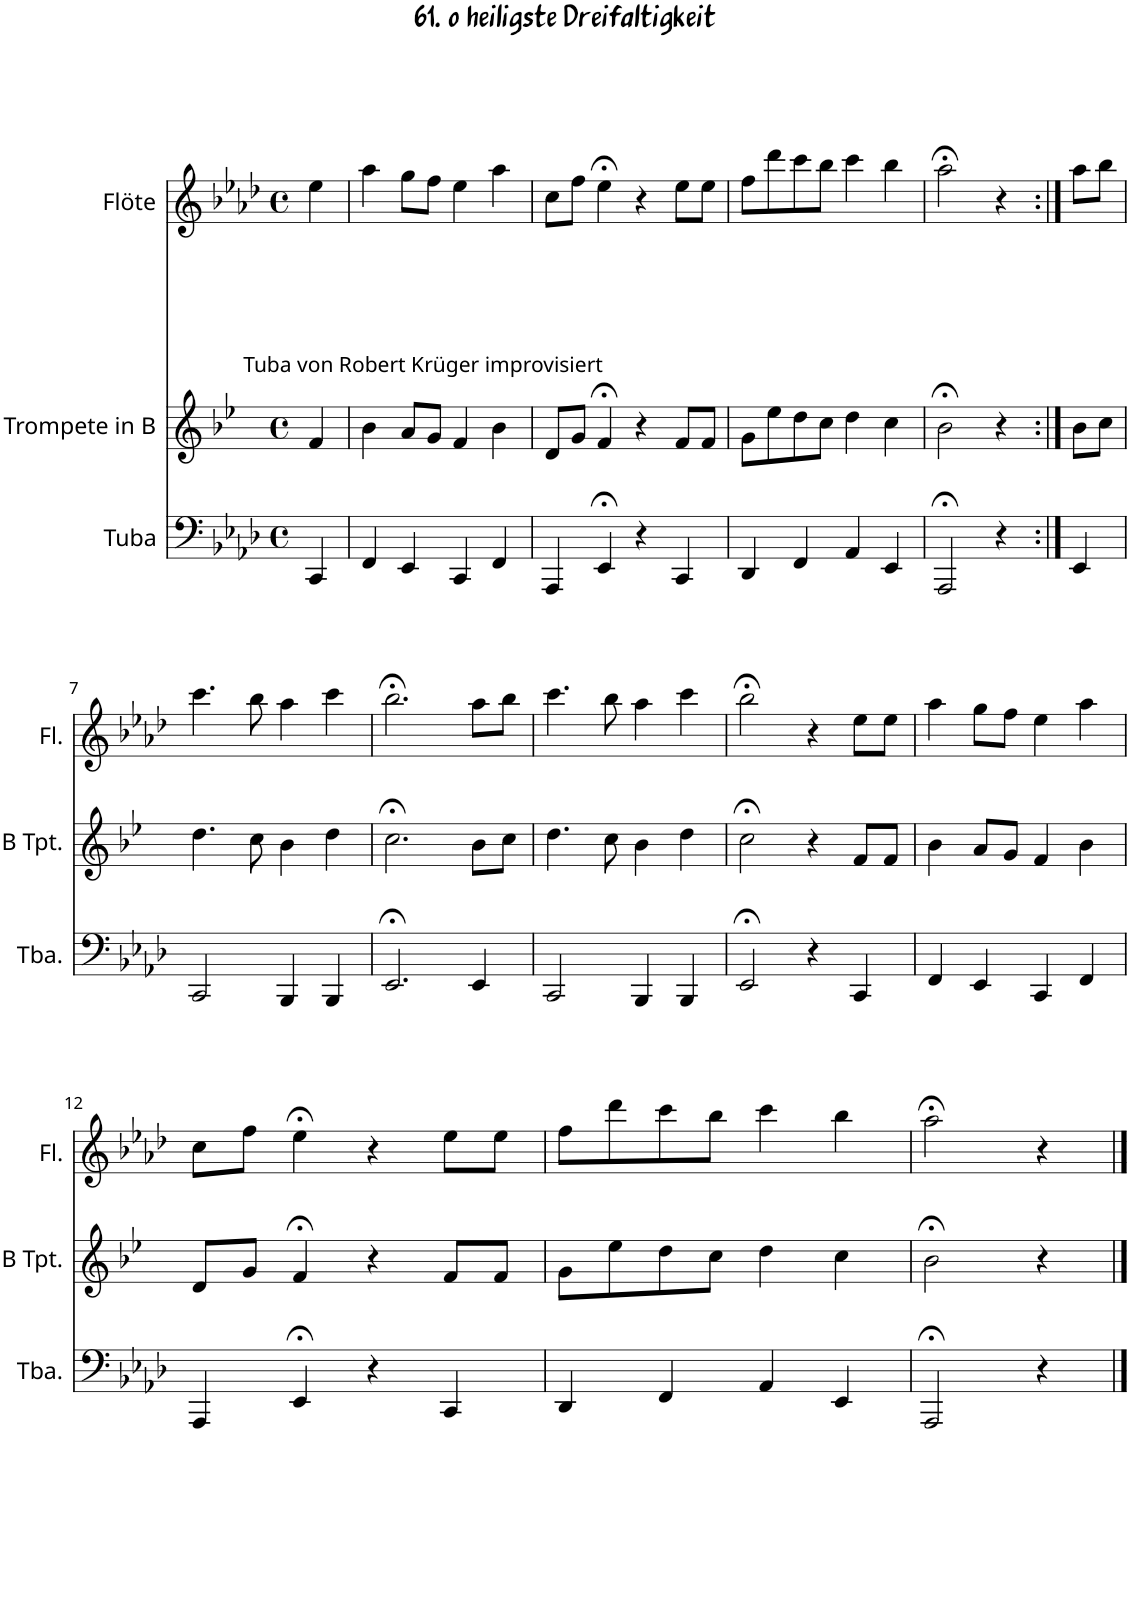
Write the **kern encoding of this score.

**kern	**kern	**kern
*part3	*part2	*part1
*staff3	*staff2	*staff1
*I"Tuba	*I"Trompete in B	*I"Flöte
*I'Tba.	*	*I'Fl.
*clefF4	*clefG2	*clefG2
*	*Trd1c2	*
*k[b-e-a-d-]	*k[b-e-]	*k[b-e-a-d-]
*M4/4	*M4/4	*M4/4
*met(c)	*met(c)	*met(c)
=1	=1	=1
!	!	!LO:TX:b:t=Tuba von Robert Krüger improvisiert
4CC/	4f/	4ee-\
=2	=2	=2
4FF/	4b-\	4aa-\
4EE-/	8a/L	8gg\L
.	8g/J	8ff\J
4CC/	4f/	4ee-\
4FF/	4b-\	4aa-\
=3	=3	=3
4AAA-/	8d/L	8cc\L
.	8g/J	8ff\J
4EE-;</	4f;</	4ee-;<\
4r	4r	4r
4CC/	8f/L	8ee-\L
.	8f/J	8ee-\J
=4	=4	=4
4DD-/	8g\L	8ff\L
.	8ee-\	8ddd-\
4FF/	8dd\	8ccc\
.	8cc\J	8bb-\J
4AA-/	4dd\	4ccc\
4EE-/	4cc\	4bb-\
=5	=5	=5
2AAA-;</	2b-;<\	2aa-;<\
4r	4r	4r
=6:|!	=6:|!	=6:|!
4EE-/	8b-\L	8aa-\L
.	8cc\J	8bb-\J
!!LO:LB:g=z
=7	=7	=7
2CC/	4.dd\	4.ccc\
.	8cc\	8bb-\
4BBB-/	4b-\	4aa-\
4BBB-/	4dd\	4ccc\
=8	=8	=8
2.EE-;</	2.cc;<\	2.bb-;<\
4EE-/	8b-\L	8aa-\L
.	8cc\J	8bb-\J
=9	=9	=9
2CC/	4.dd\	4.ccc\
.	8cc\	8bb-\
4BBB-/	4b-\	4aa-\
4BBB-/	4dd\	4ccc\
=10	=10	=10
2EE-;</	2cc;<\	2bb-;<\
4r	4r	4r
4CC/	8f/L	8ee-\L
.	8f/J	8ee-\J
=11	=11	=11
4FF/	4b-\	4aa-\
4EE-/	8a/L	8gg\L
.	8g/J	8ff\J
4CC/	4f/	4ee-\
4FF/	4b-\	4aa-\
!!LO:LB:g=z
=12	=12	=12
4AAA-/	8d/L	8cc\L
.	8g/J	8ff\J
4EE-;</	4f;</	4ee-;<\
4r	4r	4r
4CC/	8f/L	8ee-\L
.	8f/J	8ee-\J
=13	=13	=13
4DD-/	8g\L	8ff\L
.	8ee-\	8ddd-\
4FF/	8dd\	8ccc\
.	8cc\J	8bb-\J
4AA-/	4dd\	4ccc\
4EE-/	4cc\	4bb-\
=14	=14	=14
2AAA-;</	2b-;<\	2aa-;<\
4r	4r	4r
==	==	==
*-	*-	*-
